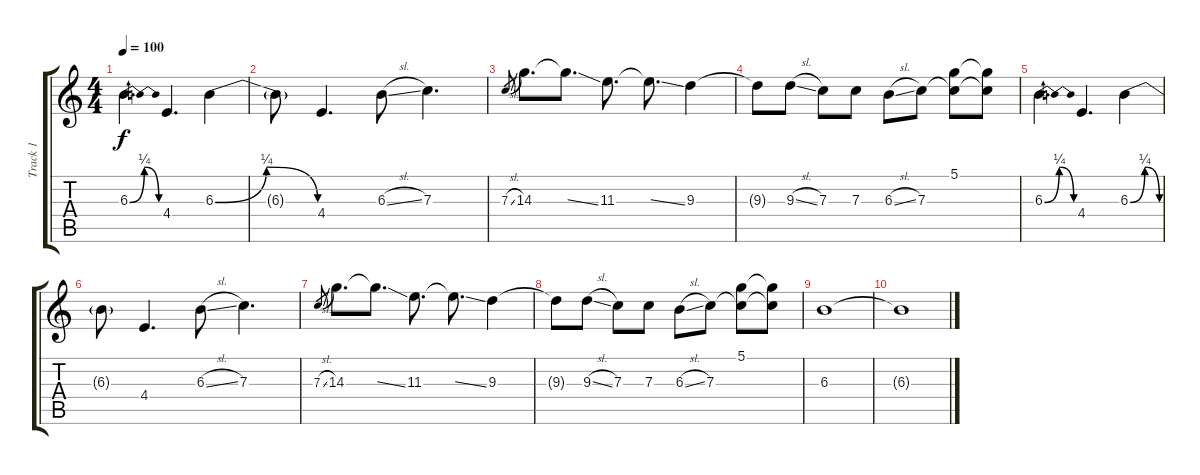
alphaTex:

\track ("Track 1" "Track 1") {instrument electricguitarjazz}
\staff {score tabs}
\tuning (D4 A3 F3 C3 G2 C2) {hide}
\ts (4 4)
\tempo 100
\clef g2
\ks c
6.3{be (bendrelease 0 0 30 1 30 1 60 0)}.4{d dy f} 4.4.4{d} 6.3{be (bendrelease 0 0 30 1 30 1 60 0)}.4 |
6.3{t}.8 4.4.4{d} 6.3{sl}.8 7.3.4{d} |
7.3{sl}.8{gr} 14.3.8{d} 14.3{ss t}.8{d} 11.3.8{d} 11.3{ss t}.8{d} 9.3.4 |
9.3{t}.8 9.3{sl}.8 7.3.8 7.3.8 6.3{sl}.8 7.3.8 (5.1 7.3{t}).8 (5.1{t} 7.3{t}).8 |
6.3{be (bendrelease 0 0 30 1 30 1 60 0)}.4{d} 4.4.4{d} 6.3{be (bendrelease 0 0 30 1 30 1 60 0)}.4 |
6.3{t}.8 4.4.4{d} 6.3{sl}.8 7.3.4{d} |
7.3{sl}.8{gr} 14.3.8{d} 14.3{ss t}.8{d} 11.3.8{d} 11.3{ss t}.8{d} 9.3.4 |
9.3{t}.8 9.3{sl}.8 7.3.8 7.3.8 6.3{sl}.8 7.3.8 (5.1 7.3{t}).8 (5.1{t} 7.3{t}).8 |
6.3.1 |
6.3{t}.1
